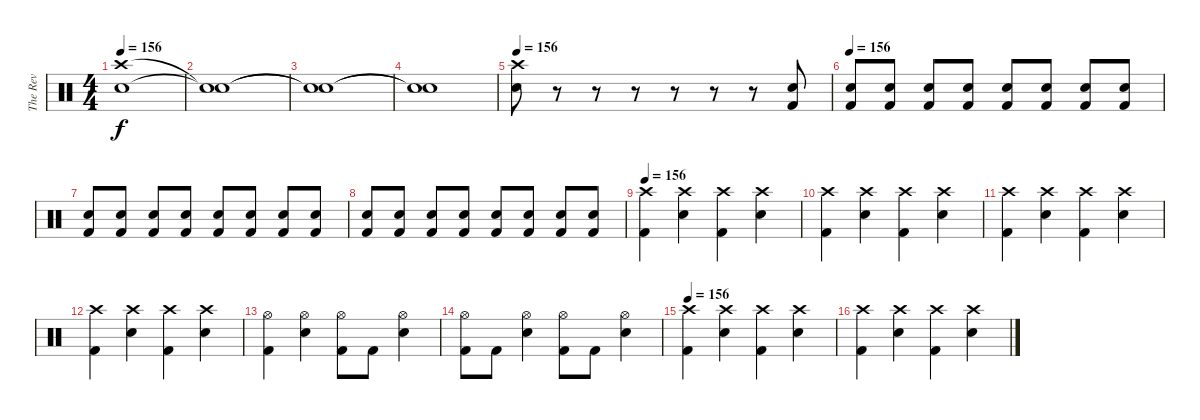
\track ("The Rev" "The Rev") {instrument percussion}
\staff {score}
\articulation defaults
\ts (4 4)
\tempo 156
\clef neutral
\ks c
("Crash high (hit)" "Snare (hit) 2").1{dy f} |
("Snare (hit)"{t} "Snare (hit)"{t}).1 |
("Snare (hit)"{t} "Snare (hit)"{t}).1 |
("Snare (hit)"{t} "Snare (hit)"{t}).1 |
\tempo 156
("Crash high (hit)" "Snare (hit) 2").8 r.8 r.8 r.8 r.8 r.8 r.8 ("Snare (hit) 2" "Kick (hit) 2").8{volume 0} |
\tempo 156
("Snare (hit) 2" "Kick (hit) 2").8{volume 16} ("Snare (hit) 2" "Kick (hit) 2").8 ("Snare (hit) 2" "Kick (hit) 2").8 ("Snare (hit) 2" "Kick (hit) 2").8 ("Snare (hit) 2" "Kick (hit) 2").8 ("Snare (hit) 2" "Kick (hit) 2").8 ("Snare (hit) 2" "Kick (hit) 2").8 ("Snare (hit) 2" "Kick (hit) 2").8 |
("Snare (hit) 2" "Kick (hit) 2").8 ("Snare (hit) 2" "Kick (hit) 2").8 ("Snare (hit) 2" "Kick (hit) 2").8 ("Snare (hit) 2" "Kick (hit) 2").8 ("Snare (hit) 2" "Kick (hit) 2").8 ("Snare (hit) 2" "Kick (hit) 2").8 ("Snare (hit) 2" "Kick (hit) 2").8 ("Snare (hit) 2" "Kick (hit) 2").8 |
("Snare (hit) 2" "Kick (hit) 2").8 ("Snare (hit) 2" "Kick (hit) 2").8 ("Snare (hit) 2" "Kick (hit) 2").8 ("Snare (hit) 2" "Kick (hit) 2").8 ("Snare (hit) 2" "Kick (hit) 2").8 ("Snare (hit) 2" "Kick (hit) 2").8 ("Snare (hit) 2" "Kick (hit) 2").8 ("Snare (hit) 2" "Kick (hit) 2").8 |
\tempo 156
("Crash high (hit)" "Kick (hit) 2").4 ("Crash high (hit)" "Snare (hit) 2").4 ("Crash high (hit)" "Kick (hit) 2").4 ("Crash high (hit)" "Snare (hit) 2").4 |
("Crash high (hit)" "Kick (hit) 2").4 ("Crash high (hit)" "Snare (hit) 2").4 ("Crash high (hit)" "Kick (hit) 2").4 ("Crash high (hit)" "Snare (hit) 2").4 |
("Crash high (hit)" "Kick (hit) 2").4 ("Crash high (hit)" "Snare (hit) 2").4 ("Crash high (hit)" "Kick (hit) 2").4 ("Crash high (hit)" "Snare (hit) 2").4 |
("Crash high (hit)" "Kick (hit) 2").4 ("Crash high (hit)" "Snare (hit) 2").4 ("Crash high (hit)" "Kick (hit) 2").4 ("Crash high (hit)" "Snare (hit) 2").4 |
("Hi-Hat (open)" "Kick (hit) 2").4 ("Hi-Hat (open)" "Snare (hit) 2").4 ("Hi-Hat (open)" "Kick (hit) 2").8 "Kick (hit) 2".8 ("Hi-Hat (open)" "Snare (hit) 2").4 |
("Hi-Hat (open)" "Kick (hit) 2").8 "Kick (hit) 2".8 ("Hi-Hat (open)" "Snare (hit) 2").4 ("Hi-Hat (open)" "Kick (hit) 2").8 "Kick (hit) 2".8 ("Hi-Hat (open)" "Snare (hit) 2").4 |
\tempo 156
("Crash high (hit)" "Kick (hit) 2").4 ("Crash high (hit)" "Snare (hit) 2").4 ("Crash high (hit)" "Kick (hit) 2").4 ("Crash high (hit)" "Snare (hit) 2").4 |
("Crash high (hit)" "Kick (hit) 2").4 ("Crash high (hit)" "Snare (hit) 2").4 ("Crash high (hit)" "Kick (hit) 2").4 ("Crash high (hit)" "Snare (hit) 2").4
